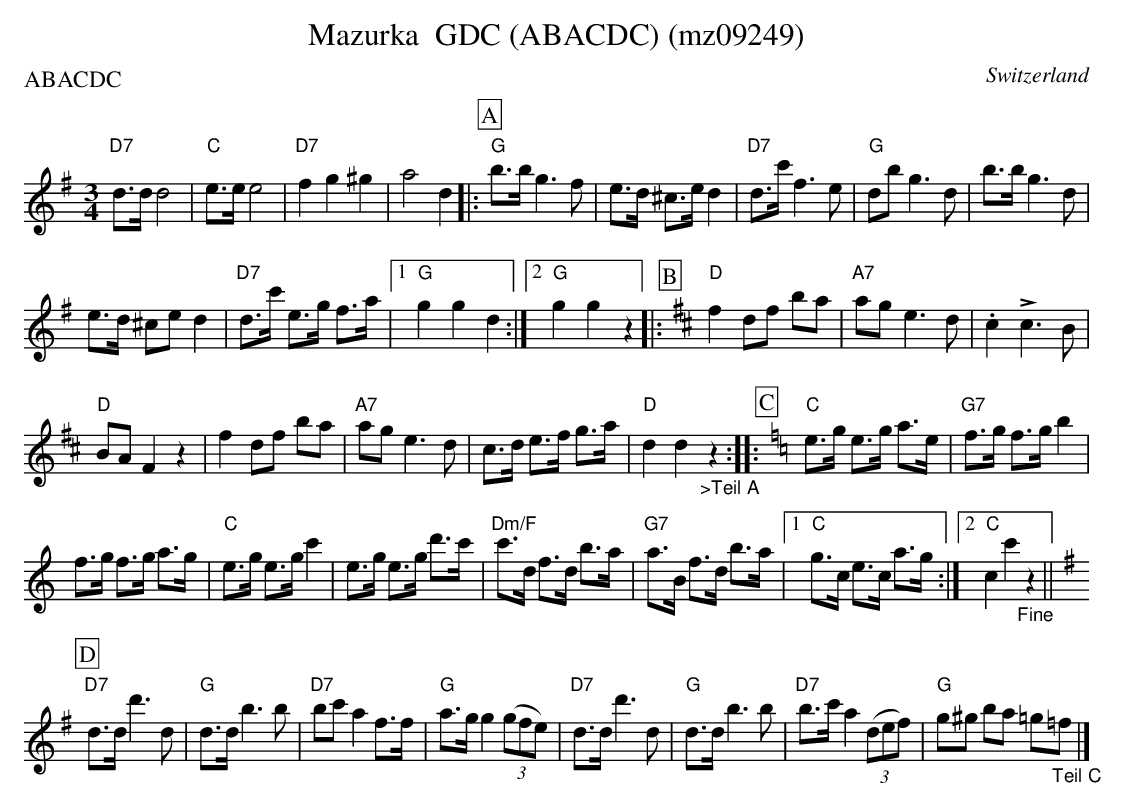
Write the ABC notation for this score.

X:1
T:Mazurka  GDC (ABACDC) (mz09249)
P:ABACDC
M:3/4
L:1/8
O:Switzerland
K:G major
"D7"d>dd4 |  "C"e>ee4 | "D7"f2g2^g2 | a4d2 |: [P:A] "G"b>bg3f | e>d ^c>ed2 | "D7"d>c' f3e | "G"dbg3d | b>bg3d|
e>d ^ced2 | "D7"d>c' e>g f>a |1 "G"g2g2d2 :|2 "G"g2g2z2 |:[P:B]  [K:D]  "D"f2 df ba | "A7"age3d | .c2!>!c3B |
"D"BAF2z2 | f2 df ba | "A7"ag e3d | c>d e>f g>a | "D"d2d2"_>Teil A"z2 :: [P:C] [K:C] "C"e>g e>g a>e | "G7"f>g f>gb2 |
 f>g f>g a>g | "C"e>g e>gc'2 | e>g e>g d'>c' | "Dm/F"c'>d f>d b>a | "G7"a>B f>d b>a |1 "C"g>c e>c a>g :|2 "C"c2c'2  "_Fine"z2 || [P:D] [K:G]
"D7"d>d d'3 d | "G"d>db3b | "D7"bc' a2f>f | "G"a>g g2 ((3gfe) | "D7"d>d d'3 d | "G"d>db3b | "D7"b>c' a2 ((3def) |"G"g^g ba =g"_Teil C"=f |]
